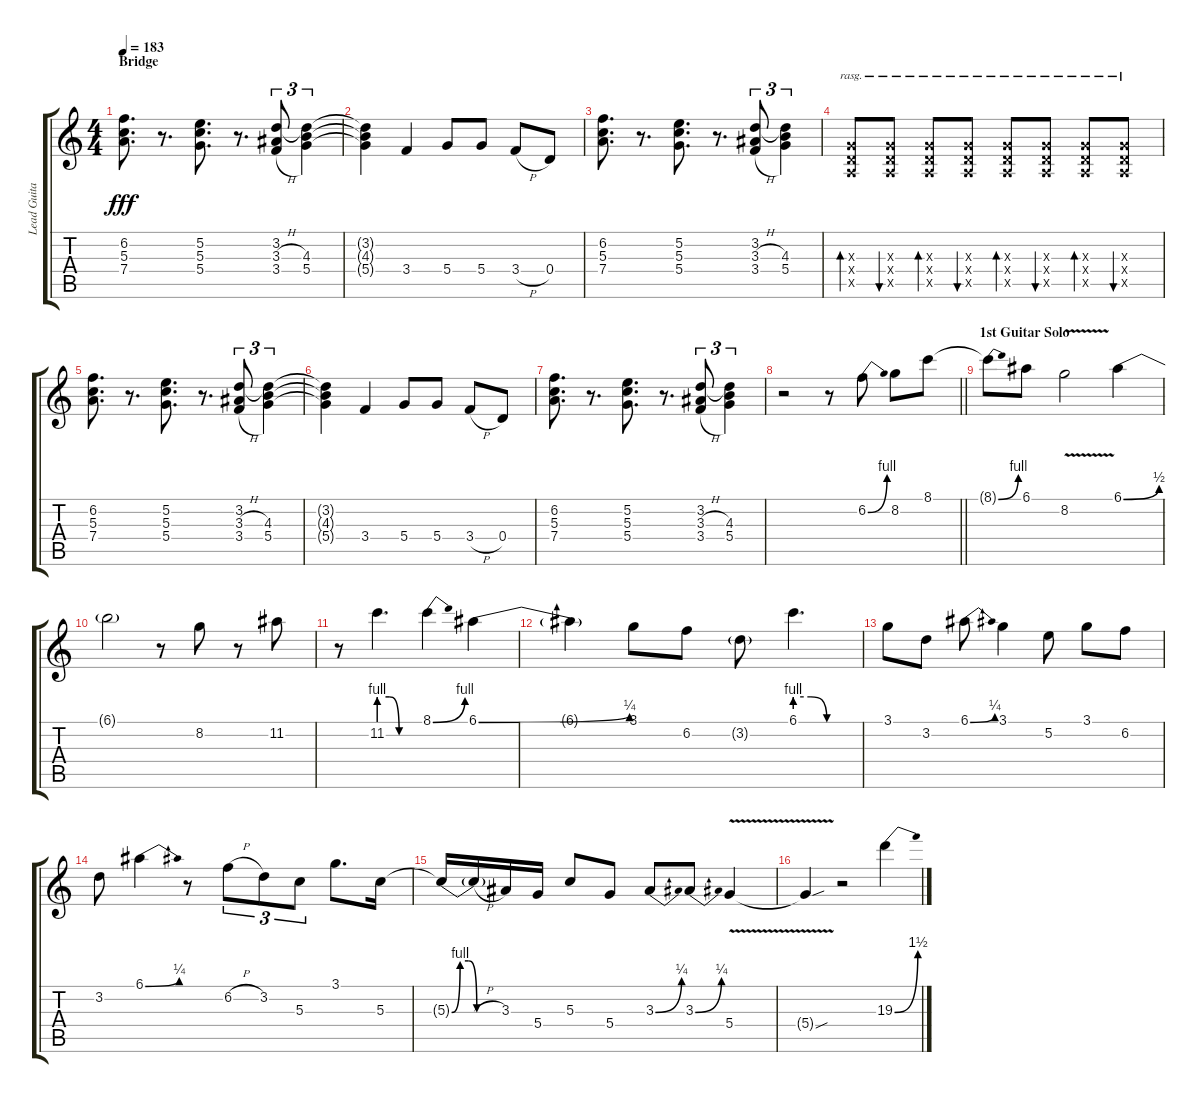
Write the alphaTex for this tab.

\track ("Lead Guitar" "Lead Guita") {instrument overdrivenguitar}
\staff {score tabs}
\tuning (E4 B3 G3 D3 A2 E2) {hide}
\ts (4 4)
\section ("" "Bridge")
\tempo 183
\clef g2
\ks c
(6.2 5.3 7.4).8{d dy fff} r.8{d} (5.2 5.3 5.4).8{d} r.8{d} (3.2 3.3{h} 3.4{h}).8{tu (3 2)} (3.2{t} 4.3 5.4).4{tu (3 2)} |
(3.2{t} 4.3{t} 5.4{t}).4 3.4.4 5.4.8 5.4.8 3.4{h}.8 0.4.8 |
(6.2 5.3 7.4).8{d} r.8{d} (5.2 5.3 5.4).8{d} r.8{d} (3.2 3.3{h} 3.4{h}).8{tu (3 2)} (3.2{t} 4.3 5.4).4{tu (3 2)} |
(0.3{x} 0.4{x} 0.5{x}).8{bd 120 rasg ii} (0.3{x} 0.4{x} 0.5{x}).8{bu 120 rasg ii} (0.3{x} 0.4{x} 0.5{x}).8{bd 120 rasg ii} (0.3{x} 0.4{x} 0.5{x}).8{bu 120 rasg ii} (0.3{x} 0.4{x} 0.5{x}).8{bd 120 rasg ii} (0.3{x} 0.4{x} 0.5{x}).8{bu 120 rasg ii} (0.3{x} 0.4{x} 0.5{x}).8{bd 120 rasg ii} (0.3{x} 0.4{x} 0.5{x}).8{bu 120 rasg ii} |
(6.2 5.3 7.4).8{d} r.8{d} (5.2 5.3 5.4).8{d} r.8{d} (3.2 3.3{h} 3.4{h}).8{tu (3 2)} (3.2{t} 4.3 5.4).4{tu (3 2)} |
(3.2{t} 4.3{t} 5.4{t}).4 3.4.4 5.4.8 5.4.8 3.4{h}.8 0.4.8 |
(6.2 5.3 7.4).8{d} r.8{d} (5.2 5.3 5.4).8{d} r.8{d} (3.2 3.3{h} 3.4{h}).8{tu (3 2)} (3.2{t} 4.3 5.4).4{tu (3 2)} |
\barLineRight lightlight
r.2 r.8 6.2{be (bend 0 0 60 4)}.8 8.2.8 8.1.8 |
\section ("" "1st Guitar Solo")
8.1{be (bend 0 0 60 4) t}.8 6.1.8 8.2{v}.2 6.1{be (bend 0 0 60 2)}.4 |
6.1{t}.2 r.8 8.2.8 r.8 11.2.8 |
r.8 11.2{be (custom 0 4 15 4 30 0 60 0)}.4{d} 8.1{be (bend 0 0 60 4)}.4 6.1{be (bend 0 0 60 1)}.4 |
6.1{t}.4 3.1.8 6.2.8 3.2{g}.8 6.1{be (custom 0 4 15 4 30 0 60 0)}.4{d} |
3.1.8 3.2.8 6.1{be (bend 0 0 60 1)}.8 3.1.4 5.2.8 3.1.8 6.2.8 |
3.2.8 6.1{be (bend 0 0 60 1)}.4 r.8 6.2{h}.8{tu (3 2)} 3.2.8{tu (3 2)} 5.3.8{tu (3 2)} 3.1.8{d} 5.3.16 |
5.3{be (custom 0 0 10 4 20 4 30 0 60 0) t}.16 5.3{h t}.16 3.3.16 5.4.16 5.3.8 5.4.8 3.3{be (bend 0 0 60 1)}.8 3.3{be (bend 0 0 60 1)}.8 5.4{v}.4 |
5.4{sou t}.4 r.2 19.3{be (bend 0 0 60 6)}.4
